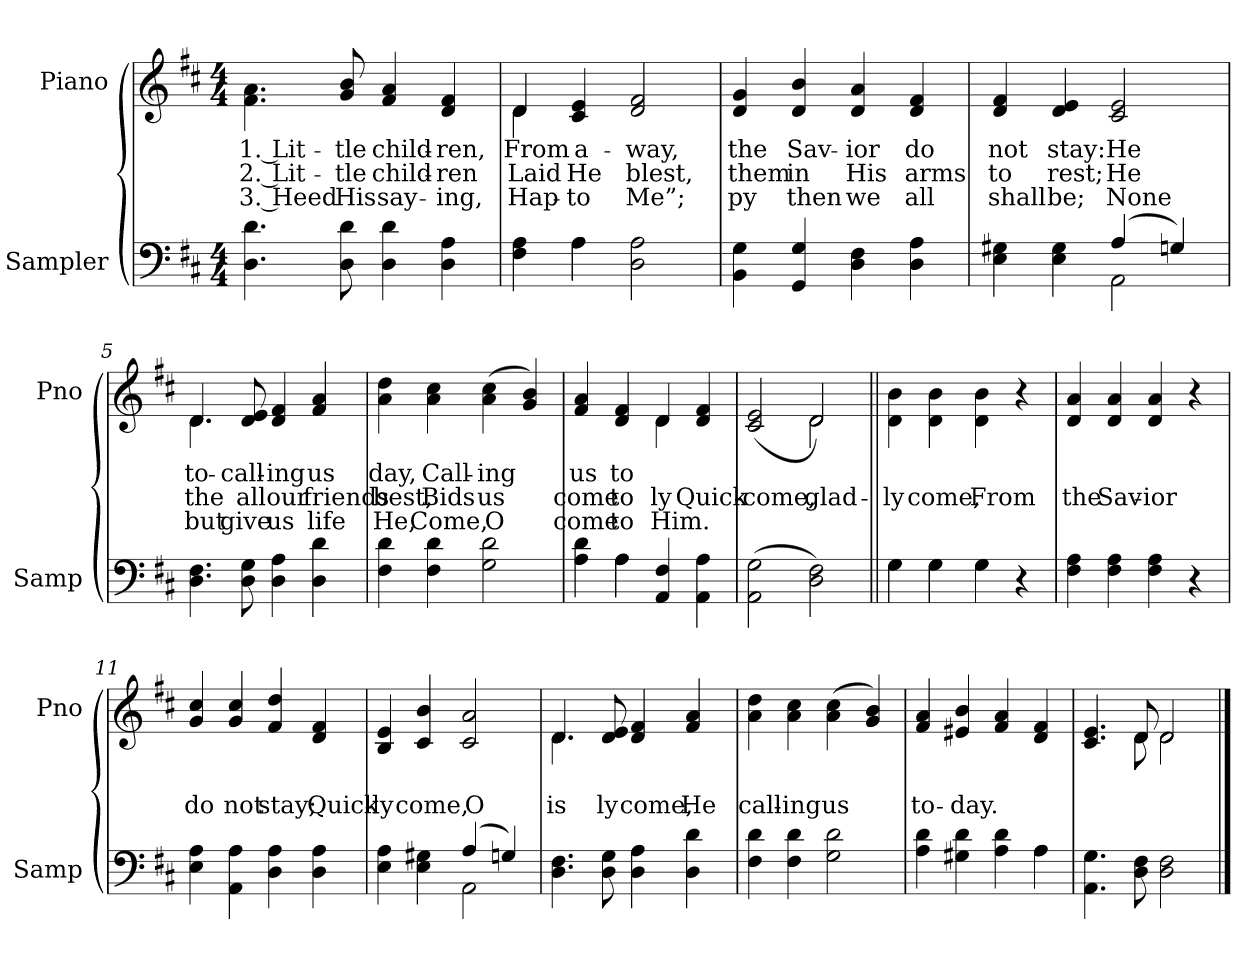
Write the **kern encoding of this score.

**kern	**kern	**text	**text	**text
*part2	*part1	*part1	*part1	*part1
*staff2	*staff1	*staff1	*staff1	*staff1
*I"Sampler	*I"Piano	*	*	*
*I'Samp	*I'Pno	*	*	*
*clefF4	*clefG2	*	*	*
*k[f#c#]	*k[f#c#]	*	*	*
*D:	*D:	*	*	*
*M4/4	*M4/4	*	*	*
=1	=1	=1	=1	=1
4.D 4.d	4.f#\ 4.a\	1. Lit-	2. Lit-	3. Heed
8D 8d	8g 8b	-tle	-tle	His
4D 4d	4f# 4a	child-	child-	say-
4D 4A	4d 4f#	-ren,	-ren	-ing,
=2	=2	=2	=2	=2
*^	*^	*	*	*
4F# 4A	4ryy	4d/	4d	From	Laid	Hap-
4A\	4A	4c# 4e	2.ryy	a-	He	to
2D 2A	2ryy	2d 2f#	.	-way,	blest,	Me”;
*v	*v	*	*	*	*	*
*	*v	*v	*	*	*
=3	=3	=3	=3	=3
4BB 4G	4d 4g	the	them	-py
4GG 4G	4d 4b	Sav-	in	then
4D 4F#	4d 4a	-ior	His	we
4D 4A	4d 4f#	do	arms	all
=4	=4	=4	=4	=4
*^	*	*	*	*
4E 4G#X	2ryy	4d 4f#	not	to	shall
4E 4G#	.	4d 4e	stay:	rest;	be;
(4A/	2AA	2c# 2e	He	He	None
4Gn/)	.	.	.	.	.
*v	*v	*	*	*	*
=5	=5	=5	=5	=5
*	*^	*	*	*
4.D 4.F#	4.d/	4.d	to-	the	but
8D 8G	8d 8e	2ryy	call-	all	give
4D 4A	4d 4f#	.	-ing	our	us
4D 4d	4f# 4a	.	us	friends	life
.	.	8ryy	.	.	.
*	*v	*v	*	*	*
=6	=6	=6	=6	=6
4F# 4d	4a 4dd	-day,	best,	He,
4F# 4d	4a 4cc#	Call-	Bids	Come,
2G 2d	(4a 4cc#	-ing	us	O
.	4g 4b)	.	.	.
=7	=7	=7	=7	=7
*^	*^	*	*	*
4A 4d	4ryy	4f# 4a	2ryy	us	come	come
4A\	4A	4d 4f#	.	to	to	to
4AA 4F#	2ryy	4d/	4d	.	-ly	Him.
4AA 4A	.	4d 4f#	4ryy	.	Quick-	.
*v	*v	*	*	*	*	*
=8	=8	=8	=8	=8	=8
(2AA 2G	(2c# 2e	2ryy	.	come,	.
2D 2F#)	2d/)	2d	.	glad-	.
=9||	=9||	=9||	=9||	=9||	=9||
*^	*	*	*	*	*
!	!	!LO:TX:t=Refrain	!	!	!	!
*	*	*v	*v	*	*	*
4G\	4G	4d\ 4b\	.	-ly	.
4G\	4G	4d\ 4b\	.	come,	.
4G\	4G	4d\ 4b\	.	From	.
4r	4ryy	4r	.	.	.
*v	*v	*	*	*	*
=10	=10	=10	=10	=10
4F# 4A	4d 4a	.	the	.
4F# 4A	4d 4a	.	Sav-	.
4F# 4A	4d 4a	.	-ior	.
4r	4r	.	.	.
=11	=11	=11	=11	=11
4E 4A	4g 4cc#	.	do	.
4AA 4A	4g 4cc#	.	not	.
4D 4A	4f# 4dd	.	stay;	.
4D 4A	4d 4f#	.	Quick-	.
=12	=12	=12	=12	=12
*^	*	*	*	*
4E 4A	2ryy	4B 4e	.	-ly	.
4E 4G#X	.	4c# 4b	.	come,	.
(4A/	2AA	2c# 2a	.	O	.
4Gn/)	.	.	.	.	.
*v	*v	*	*	*	*
=13	=13	=13	=13	=13
*	*^	*	*	*
4.D 4.F#	4.d/	4.d	.	is	.
8D 8G	8d 8e	2ryy	.	-ly	.
4D 4A	4d 4f#	.	.	come,	.
4D 4d	4f# 4a	.	.	He	.
.	.	8ryy	.	.	.
*	*v	*v	*	*	*
=14	=14	=14	=14	=14
4F# 4d	4a 4dd	.	call-	.
4F# 4d	4a 4cc#	.	-ing	.
2G 2d	(4a 4cc#	.	us	.
.	4g 4b)	.	.	.
=15	=15	=15	=15	=15
*^	*	*	*	*
4A 4d	2.ryy	4f# 4a	.	to-	.
4G#X 4d	.	4e#X 4b	.	-day.	.
4A 4d	.	4f# 4a	.	.	.
4A\	4A	4d 4f#	.	.	.
*v	*v	*	*	*	*
=16	=16	=16	=16	=16
*	*^	*	*	*
4.AA 4.G	4.c# 4.e	4.ryy	.	.	.
8D 8F#	8d/	8d	.	.	.
2D 2F#	2d/	2d	.	.	.
*	*v	*v	*	*	*
==	==	==	==	==
*-	*-	*-	*-	*-
